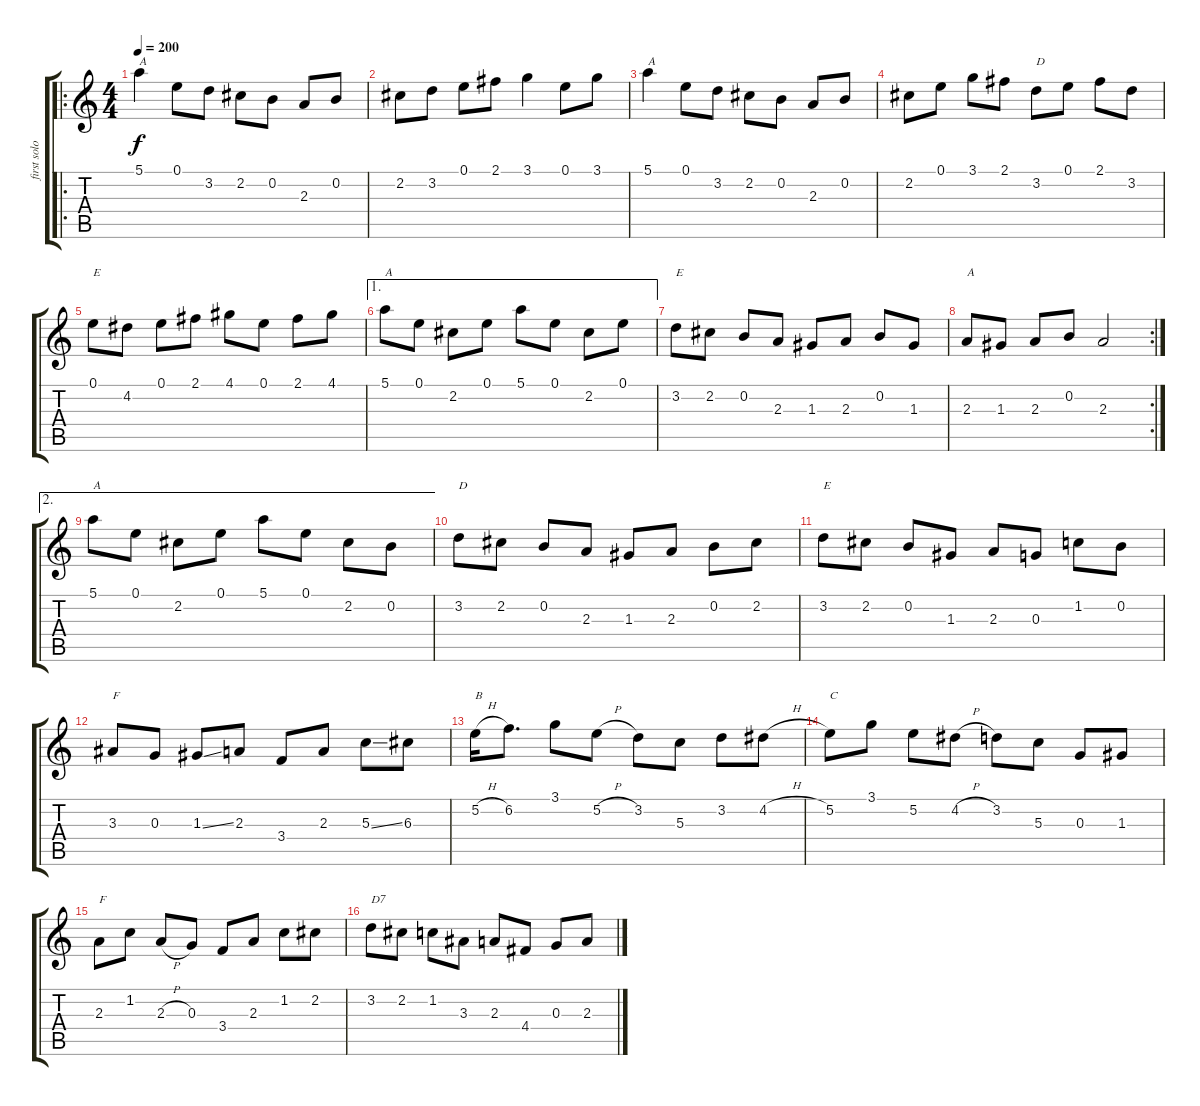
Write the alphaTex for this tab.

\track ("first solo" "first solo") {instrument acousticguitarnylon}
\staff {score tabs}
\tuning (E4 B3 G3 D3 A2 E2) {hide}
\ro
\ts (4 4)
\tempo 200
\clef g2
\ks c
5.1.4{txt "A" dy f instrument acousticguitarnylon} 0.1.8 3.2.8 2.2.8 0.2.8 2.3.8 0.2.8 |
2.2.8 3.2.8 0.1.8 2.1.8 3.1.4 0.1.8 3.1.8 |
5.1.4{txt "A"} 0.1.8 3.2.8 2.2.8 0.2.8 2.3.8 0.2.8 |
2.2.8 0.1.8 3.1.8 2.1.8 3.2.8{txt "D"} 0.1.8 2.1.8 3.2.8 |
0.1.8{txt "E"} 4.2.8 0.1.8 2.1.8 4.1.8 0.1.8 2.1.8 4.1.8 |
\ae 1
5.1.8{txt "A"} 0.1.8 2.2.8 0.1.8 5.1.8 0.1.8 2.2.8 0.1.8 |
3.2.8{txt "E"} 2.2.8 0.2.8 2.3.8 1.3.8 2.3.8 0.2.8 1.3.8 |
\rc 2
2.3.8{txt "A"} 1.3.8 2.3.8 0.2.8 2.3.2 |
\ae 2
5.1.8{txt "A"} 0.1.8 2.2.8 0.1.8 5.1.8 0.1.8 2.2.8 0.2.8 |
3.2.8{txt "D"} 2.2.8 0.2.8 2.3.8 1.3.8 2.3.8 0.2.8 2.2.8 |
3.2.8{txt "E"} 2.2.8 0.2.8 1.3.8 2.3.8 0.3.8 1.2.8 0.2.8 |
3.3.8{txt "F"} 0.3.8 1.3{ss}.8 2.3.8 3.4.8 2.3.8 5.3{ss}.8 6.3.8 |
5.2{h}.16{txt "B"} 6.2.8{d} 3.1.8 5.2{h}.8 3.2.8 5.3.8 3.2.8 4.2{h}.8 |
5.2.8{txt "C"} 3.1.8 5.2.8 4.2{h}.8 3.2.8 5.3.8 0.3.8 1.3.8 |
2.3.8{txt "F"} 1.2.8 2.3{h}.8 0.3.8 3.4.8 2.3.8 1.2.8 2.2.8 |
3.2.8{txt "D7"} 2.2.8 1.2.8 3.3.8 2.3.8 4.4.8 0.3.8 2.3.8
